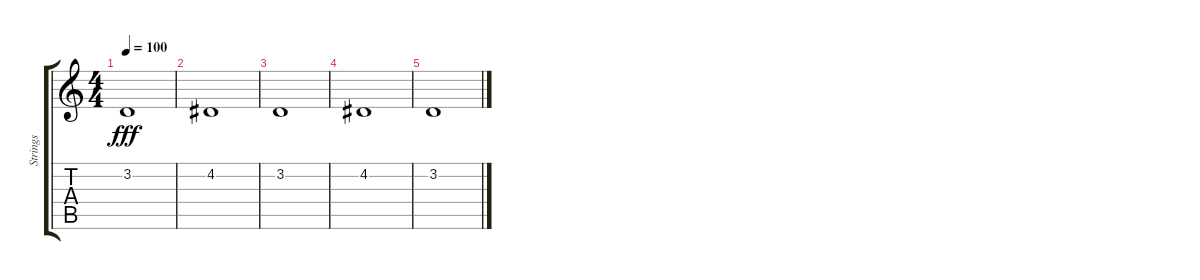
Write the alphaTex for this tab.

\track ("Strings" "Strings") {instrument choiraahs}
\staff {score tabs}
\tuning (E4 B3 G3 D3 A2 E2) {hide}
\ts (4 4)
\tempo 100
\clef g2
\ks c
3.2.1{dy fff} |
4.2.1 |
3.2.1 |
4.2.1 |
3.2.1
